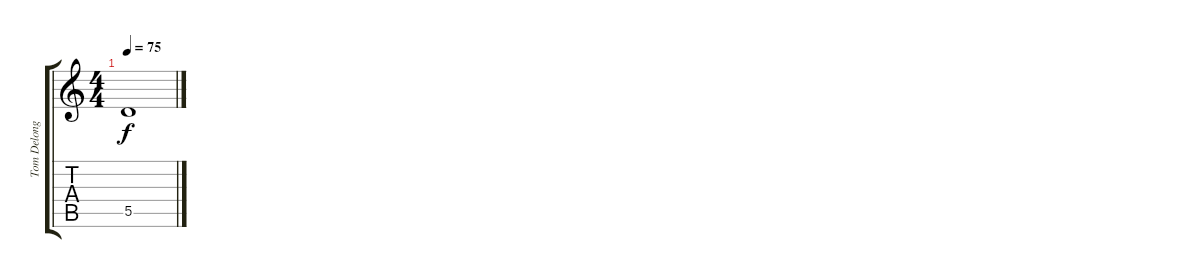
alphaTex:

\track ("Tom Delonge" "Tom Delong") {instrument electricguitarjazz}
\staff {score tabs}
\tuning (E4 B3 G3 D3 A2 E2) {hide}
\ts (4 4)
\tempo 75
\clef g2
\ks c
5.5{t}.1{dy f}
